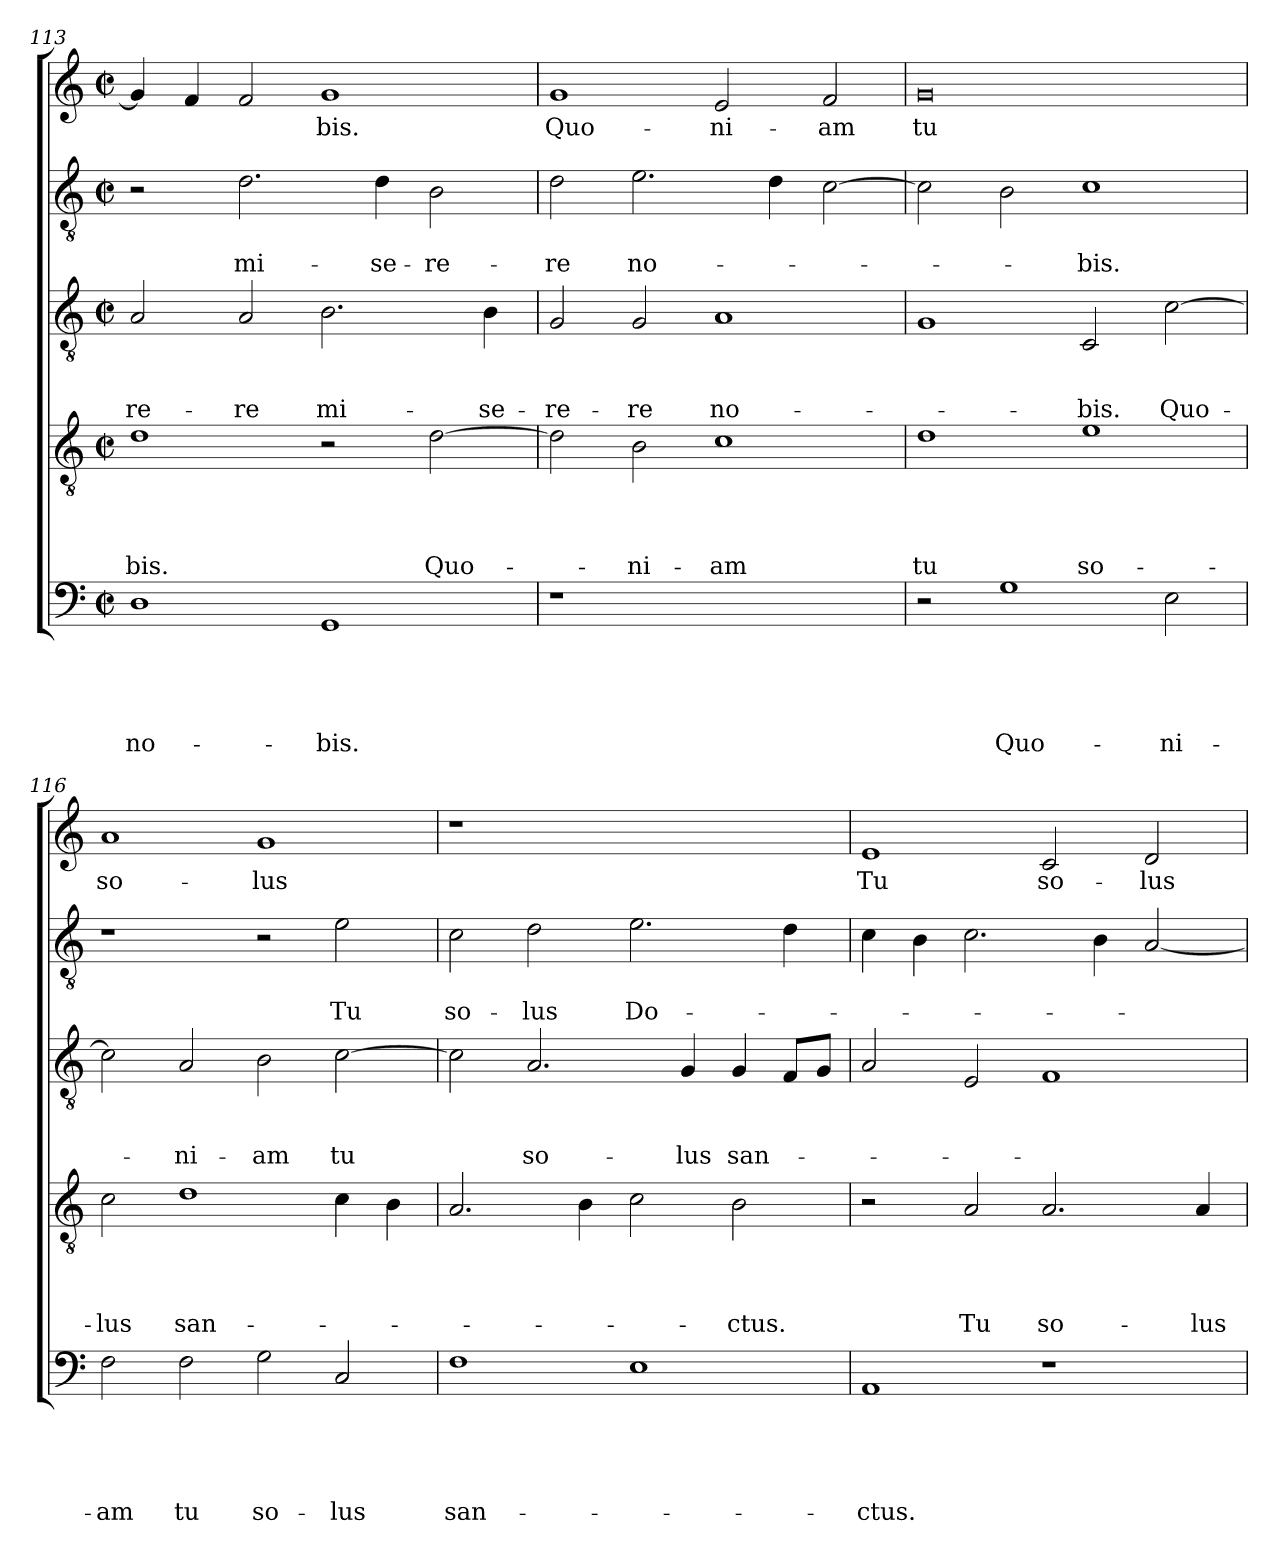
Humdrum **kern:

**kern	**text	**text	**text	**text	**text	**kern	**text	**text	**text	**text	**kern	**text	**text	**text	**kern	**text	**text	**kern	**text
*part5	*part5	*part5	*part5	*part5	*part5	*part4	*part4	*part4	*part4	*part4	*part3	*part3	*part3	*part3	*part2	*part2	*part2	*part1	*part1
*staff5	*staff5	*staff5	*staff5	*staff5	*staff5	*staff4	*staff4	*staff4	*staff4	*staff4	*staff3	*staff3	*staff3	*staff3	*staff2	*staff2	*staff2	*staff1	*staff1
*clefF4	*	*	*	*	*	*clefGv2	*	*	*	*	*clefGv2	*	*	*	*clefGv2	*	*	*clefG2	*
*k[]	*	*	*	*	*	*k[]	*	*	*	*	*k[]	*	*	*	*k[]	*	*	*k[]	*
*C:	*	*	*	*	*	*C:	*	*	*	*	*C:	*	*	*	*C:	*	*	*C:	*
*M2/2	*	*	*	*	*	*M2/2	*	*	*	*	*M2/2	*	*	*	*M2/2	*	*	*M2/2	*
*met(c|)	*	*	*	*	*	*met(c|)	*	*	*	*	*met(c|)	*	*	*	*met(c|)	*	*	*met(c|)	*
=113	=113	=113	=113	=113	=113	=113	=113	=113	=113	=113	=113	=113	=113	=113	=113	=113	=113	=113	=113
1D	.	.	.	.	no-	1d	.	.	.	-bis.	2A/	.	.	-re-	2r	.	.	4g/]	.
.	.	.	.	.	.	.	.	.	.	.	.	.	.	.	.	.	.	4f/	.
.	.	.	.	.	.	.	.	.	.	.	2A/	.	.	-re	2.d\	.	mi-	2f/	.
1GG	.	.	.	.	-bis.	2r	.	.	.	.	2.B\	.	.	mi-	.	.	.	1g	-bis.
.	.	.	.	.	.	.	.	.	.	.	.	.	.	.	4d\	.	-se-	.	.
.	.	.	.	.	.	[2d\	.	.	.	Quo-	.	.	.	.	2B\	.	-re-	.	.
.	.	.	.	.	.	.	.	.	.	.	4B\	.	.	-se-	.	.	.	.	.
=114	=114	=114	=114	=114	=114	=114	=114	=114	=114	=114	=114	=114	=114	=114	=114	=114	=114	=114	=114
1r	.	.	.	.	.	2d\]	.	.	.	.	2G/	.	.	-re-	2d\	.	-re	1g	Quo-
.	.	.	.	.	.	2B\	.	.	.	-ni-	2G/	.	.	-re	2.e\	.	no-	.	.
1ryy	.	.	.	.	.	1c	.	.	.	-am	1A	.	.	no-	.	.	.	2e/	-ni-
.	.	.	.	.	.	.	.	.	.	.	.	.	.	.	4d\	.	.	.	.
.	.	.	.	.	.	.	.	.	.	.	.	.	.	.	[2c\	.	.	2f/	-am
=115	=115	=115	=115	=115	=115	=115	=115	=115	=115	=115	=115	=115	=115	=115	=115	=115	=115	=115	=115
2r	.	.	.	.	.	1d	.	.	.	tu	1G	.	.	.	2c\]	.	.	0g	tu
1G	.	.	.	.	Quo-	.	.	.	.	.	.	.	.	.	2B\	.	.	.	.
.	.	.	.	.	.	1e	.	.	.	so-	2C/	.	.	-bis.	1c	.	-bis.	.	.
2E\	.	.	.	.	-ni-	.	.	.	.	.	[2c\	.	.	Quo-	.	.	.	.	.
=116	=116	=116	=116	=116	=116	=116	=116	=116	=116	=116	=116	=116	=116	=116	=116	=116	=116	=116	=116
2F\	.	.	.	.	-am	2c\	.	.	.	-lus	2c\]	.	.	.	1r	.	.	1a	so-
2F\	.	.	.	.	tu	1d	.	.	.	san-	2A/	.	.	-ni-	.	.	.	.	.
2G\	.	.	.	.	so-	.	.	.	.	.	2B\	.	.	-am	2r	.	.	1g	-lus
2C/	.	.	.	.	-lus	4c\	.	.	.	.	[2c\	.	.	tu	2e\	.	Tu	.	.
.	.	.	.	.	.	4B\	.	.	.	.	.	.	.	.	.	.	.	.	.
!!LO:PB:g=z
=117	=117	=117	=117	=117	=117	=117	=117	=117	=117	=117	=117	=117	=117	=117	=117	=117	=117	=117	=117
1F	.	.	.	.	san-	2.A/	.	.	.	.	2c\]	.	.	.	2c\	.	so-	1r	.
.	.	.	.	.	.	.	.	.	.	.	2.A/	.	.	so-	2d\	.	-lus	.	.
.	.	.	.	.	.	4B\	.	.	.	.	.	.	.	.	.	.	.	.	.
1E	.	.	.	.	.	2c\	.	.	.	.	.	.	.	.	2.e\	.	Do-	1ryy	.
.	.	.	.	.	.	.	.	.	.	.	4G/	.	.	-lus	.	.	.	.	.
.	.	.	.	.	.	2B\	.	.	.	-ctus.	4G/	.	.	san-	.	.	.	.	.
.	.	.	.	.	.	.	.	.	.	.	8F/L	.	.	.	4d\	.	.	.	.
.	.	.	.	.	.	.	.	.	.	.	8G/J	.	.	.	.	.	.	.	.
=118	=118	=118	=118	=118	=118	=118	=118	=118	=118	=118	=118	=118	=118	=118	=118	=118	=118	=118	=118
1AA	.	.	.	.	-ctus.	2r	.	.	.	.	2A/	.	.	.	4c\	.	.	1e	Tu
.	.	.	.	.	.	.	.	.	.	.	.	.	.	.	4B\	.	.	.	.
.	.	.	.	.	.	2A/	.	.	.	Tu	2E/	.	.	.	2.c\	.	.	.	.
1r	.	.	.	.	.	2.A/	.	.	.	so-	1F	.	.	.	.	.	.	2c/	so-
.	.	.	.	.	.	.	.	.	.	.	.	.	.	.	4B\	.	.	.	.
.	.	.	.	.	.	.	.	.	.	.	.	.	.	.	[2A/	.	.	2d/	-lus
.	.	.	.	.	.	4A/	.	.	.	-lus	.	.	.	.	.	.	.	.	.
=	=	=	=	=	=	=	=	=	=	=	=	=	=	=	=	=	=	=	=
*-	*-	*-	*-	*-	*-	*-	*-	*-	*-	*-	*-	*-	*-	*-	*-	*-	*-	*-	*-
